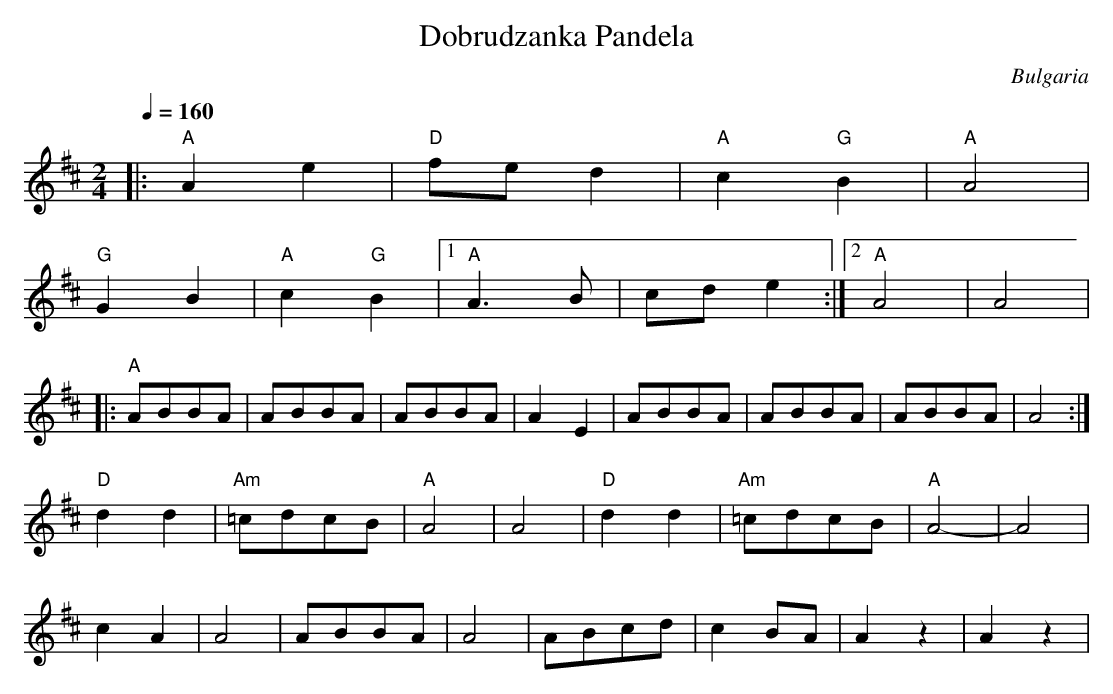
X:1
T:Dobrudzanka Pandela
O:Bulgaria
L:1/8
M:2/4
Q:1/4=160
K:D
|:"A"A2 e2 |"D"fe d2   | "A"c2 "G"B2| "A"A4 |
  "G"G2 B2 |"A"c2 "G"B2|[1"A"A3 B   |cd e2  :|\
  [2"A"A4  | A4        |
|:"A"ABBA  |ABBA       |ABBA        |A2 E2  |\
  ABBA     |ABBA       |ABBA        |A4     :|
  "D"d2 d2 |"Am"=cdcB  |"A"A4       |A4     |\
  "D"d2 d2 |"Am"=cdcB  |"A"A4-      |A4     |
  c2 A2    | A4        | ABBA       | A4    |\
  ABcd     | c2 BA     | A2 z2      |A2 z2  |
